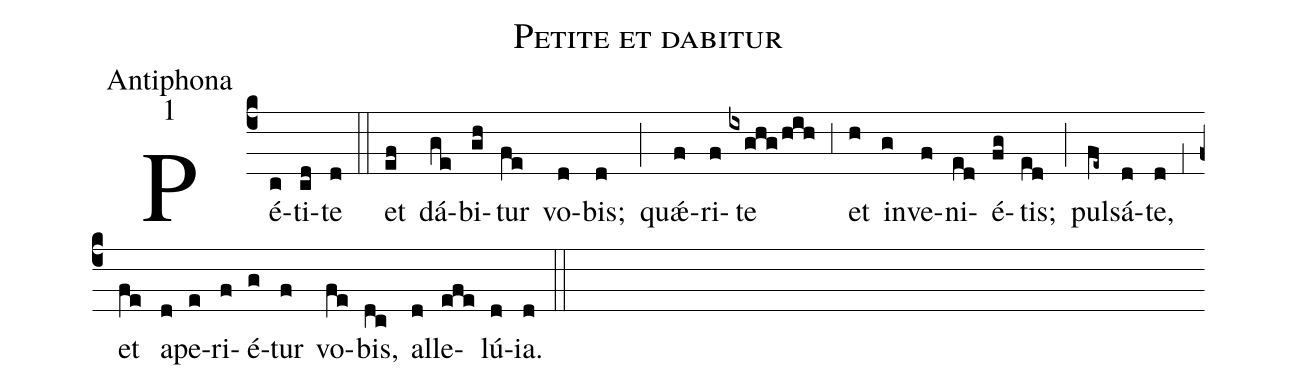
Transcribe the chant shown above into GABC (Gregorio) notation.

name:Petite et dabitur;
office-part:Antiphona;
mode:1;
%%
(c4) Pé(c)ti(cd)te(d) (::)
et(ef) dá(ge)bi(gh)tur(fe) vo(d)bis;(d) (;) qu{<sp>'ae</sp>}(f)ri(f)te(ixghg/hih) (,3) et(h) in(g)ve(f)ni(ed)é(fg)tis;(ed) (;) pul(fe~)sá(d)te,(d) (,1) et(fe) a(d)pe(e)ri(f)é(g)tur(f) vo(fe)bis,(dc) al(d)le(efe)lú(d)ia.(d) (::)
